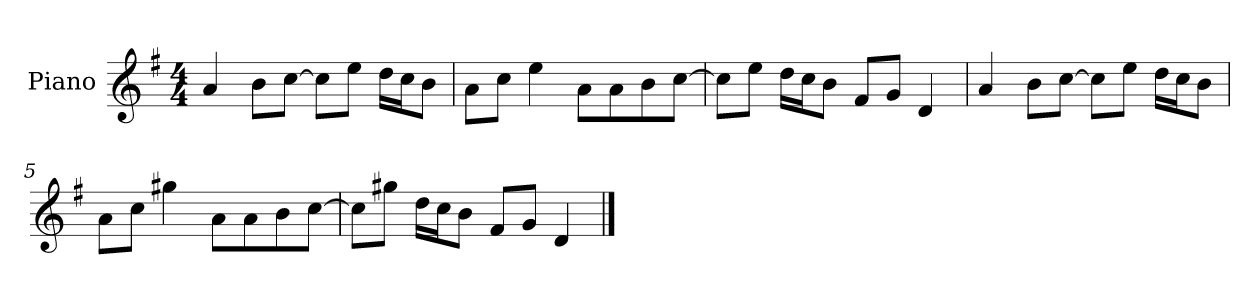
**kern
*part1
*staff1
*I"Piano
*I'P-no
*clefG2
*k[f#]
*M4/4
*MM90
=1
4a/
8b\L
[8cc\J
8cc\L]
8ee\J
16dd\LL
16cc\J
8b\J
=2
8a\L
8cc\J
4ee\
8a\L
8a\
8b\
[8cc\J
=3
8cc\L]
8ee\J
16dd\LL
16cc\J
8b\J
8f#/L
8g/J
4d/
=4
4a/
8b\L
[8cc\J
8cc\L]
8ee\J
16dd\LL
16cc\J
8b\J
=5
8a\L
8cc\J
4gg#X\
8a\L
8a\
8b\
[8cc\J
!!LO:LB:g=z
=6
8cc\L]
8gg#X\J
16dd\LL
16cc\J
8b\J
8f#/L
8g/J
4d/
==
*-
